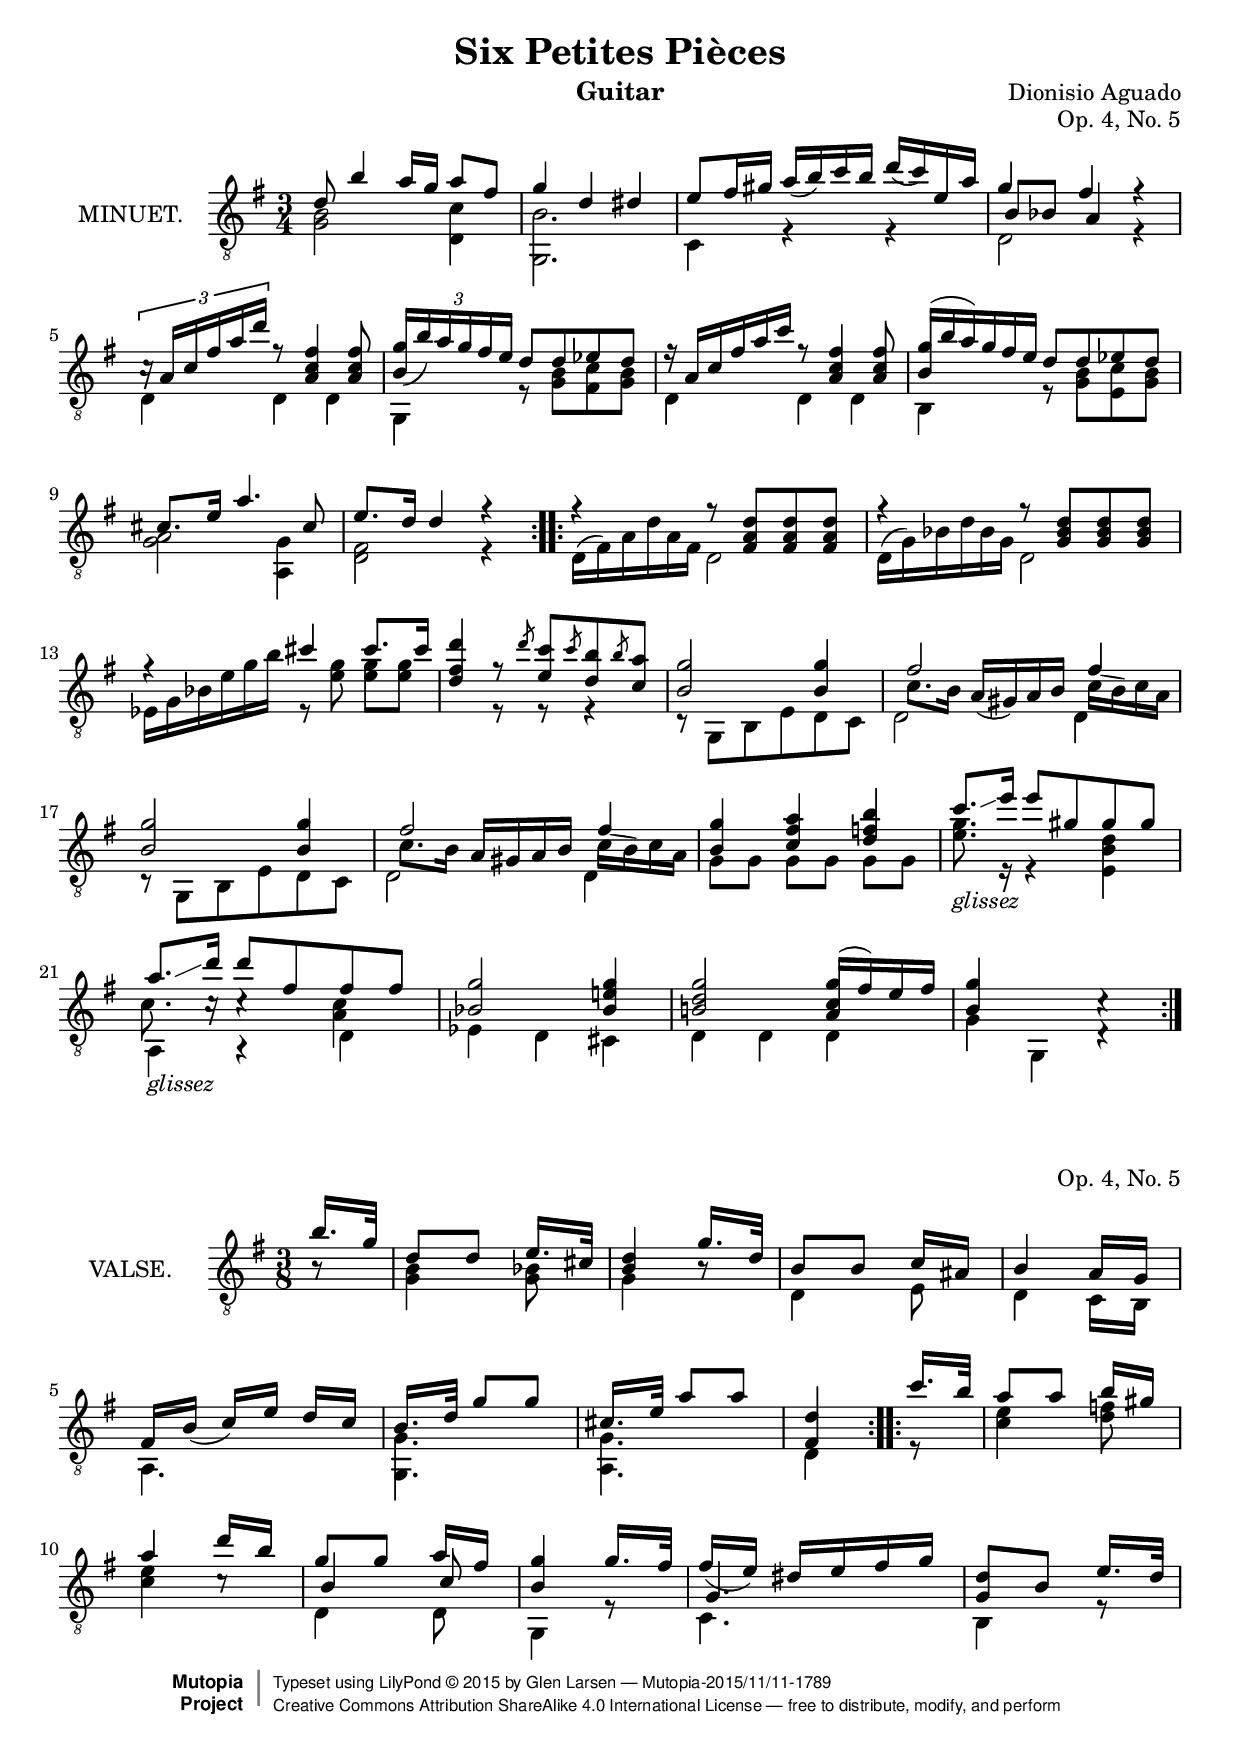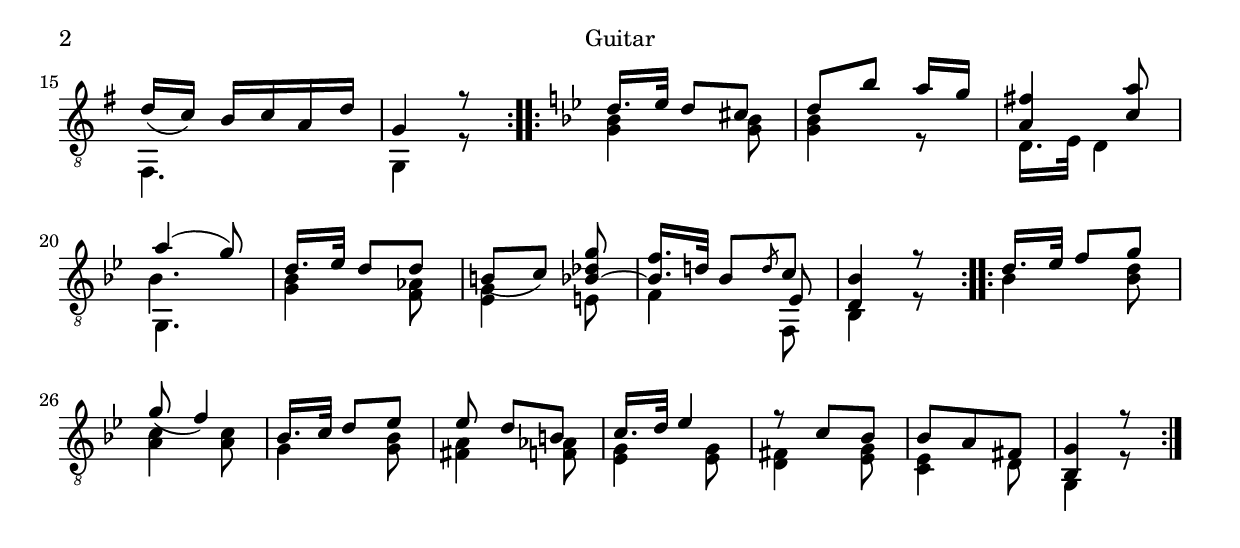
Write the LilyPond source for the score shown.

\version "2.18.2"

\header {
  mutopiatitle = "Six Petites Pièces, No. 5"
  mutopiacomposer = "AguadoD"
  title = "Six Petites Pièces"
  composer = "Dionisio Aguado"
  instrument = "Guitar"
  opus = "Op. 4, No. 5"
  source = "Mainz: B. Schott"
  % source = "Statens musikbibliotek - The Music Library of Sweden"
  % http://urn.kb.se/resolve?urn=urn:nbn:se:statensmusikverk-4033
  date = "1830"
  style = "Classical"
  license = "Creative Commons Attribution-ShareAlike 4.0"
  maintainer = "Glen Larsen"
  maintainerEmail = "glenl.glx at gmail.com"

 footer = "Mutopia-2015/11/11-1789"
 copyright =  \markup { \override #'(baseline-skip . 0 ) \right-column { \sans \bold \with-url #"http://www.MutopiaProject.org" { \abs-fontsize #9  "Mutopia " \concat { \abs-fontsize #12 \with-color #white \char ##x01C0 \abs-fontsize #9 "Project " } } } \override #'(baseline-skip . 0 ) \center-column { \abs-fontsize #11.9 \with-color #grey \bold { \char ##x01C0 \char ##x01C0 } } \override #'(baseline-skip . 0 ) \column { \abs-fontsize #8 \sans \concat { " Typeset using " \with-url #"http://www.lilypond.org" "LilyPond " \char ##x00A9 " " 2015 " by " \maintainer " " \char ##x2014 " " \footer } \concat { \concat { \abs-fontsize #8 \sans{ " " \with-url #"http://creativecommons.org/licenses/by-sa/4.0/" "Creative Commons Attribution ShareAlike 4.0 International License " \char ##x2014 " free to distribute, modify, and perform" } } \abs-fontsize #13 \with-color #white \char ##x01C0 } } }
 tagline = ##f
}

\layout {
  indent = 72\pt
  short-indent = 0\pt
}

glissez = \markup{ \italic glissez }
slurA = { \shape #'((0.5 . 0) (0.5 . -.5) (0.5 . -.5) (0.5 . 0)) Slur }

%%%
%%% First part: MINUET
%%%
mUpperVoice = \relative c' {
  \voiceOne
  \slurDown
  \repeat volta 2 {
    d8 b'4 a16[ g] a8[ fis]
    g4 d dis |
    e8[ fis16 gis] a([ b) c b] d([ c) e, a] |
    g4 fis s |
    \tuplet 3/2 { c16\rest a16[ c fis a d]} r8 <fis, c a>4 <fis c a>8 |
    \tuplet 3/2 { <b, g'>16([ b') a g fis e] } d8[ d ees d] |
    \omit TupletBracket \omit TupletNumber
    \tuplet 3/2 { r16 a16[ c fis a c] } r8 <fis, c a>4 <fis c a>8 |
    \tuplet 3/2 { \once\slurUp <b, g'>16([ b' a) g fis e] } d8[ d ees d] |
    cis8.[ e16] a4. cis,8 |
    e8.[ d16] d4 r |
  }
  \repeat volta 2 {
    r4 r8 <d a fis>8[ <d a fis>8 <d a fis>8] |
    r4 r8 <d bes g>8[ <d bes g>8 <d bes g>8] |
    r4 cis' cis8.[ cis16] |
    <d fis, d>4 r8 \slashedGrace{d8} <c e,>8[
      \slashedGrace{c8} <b d,>8 \slashedGrace{b8} <a c,>8] |
    <g b,>2 <g b,>4 |
    fis2 fis4 |
    <g b,>2 <g b,>4 |
    fis2 fis4 |
    <g b,>4 <a fis c> <b f d> |
    c8.[_\glissez\glissando e16] e8[ gis, gis gis] |
    a8.[_\glissez\glissando d16] d8[ fis, fis fis] |
    <g bes,>2 <g e! bes>4 |
    <g d b!>2 \slurUp<g c, a>16([ fis) e fis] |
    <g b,>4 s4 c,4\rest |
  }
}

mLowerVoice = \relative c {
  \voiceTwo
  \repeat volta 2 {
    <b' g>2 <c d,>4 |
    <b g,>2. |
    c,4 r r |
    << { \voiceTwo d2 r4 } \\
       { \voiceThree b'8[ bes] a4 r } >> |
    d,4 d d |
    g,4 r8 <g' b>8[ <fis c'> <g b>8] |
    d4 d d |
    b4 r8 <g' b>8[ <e c'> <g b>8] |
    <g a>2 <g a,>4 |
    <d fis>2 r4 |
  }
  \repeat volta 2 {
    \omit TupletNumber
    \tuplet 3/2 { d16^([ fis) a d a fis] } d2 |
    \tuplet 3/2 { d16^([ g) bes d bes g] } d2 |
    \tuplet 3/2 { ees16[ g bes e g b] } r8 <g e>8 <g e>8[ <g e>8] |
    s4 r8 r8 r4 |
    r8 g,,[ b e d c ] |
    << { \voiceThree\stemDown d2 d4 } \\
       { \voiceTwo\stemDown \once\override Beam.positions=#'(-1 . -2) c'8.[b16]
         \once\slurDown a(^[ gis) a b] \once\override Beam.positions=#'(-1.5 . -2.5)
         \slurA c[^( b) c a] } >> |
    r8 g,[ b e d c] |
    << { \voiceThree\stemDown d2 d4 } \\
       { \voiceTwo\stemDown \once\override Beam.positions=#'(-1.25 . -2) c'8.[b16] a^[ gis a b]
         \once\override Beam.positions=#'(-1.5 . -2.25) \slurA c[^( b) c a] } >> |
    g8 g g[ g] g g |
    <g' e>8. r16 r4 <d b e,> |
    << { \stemDown\shiftOn c8. c16\rest c4\rest <c a> } \\ { a,4 a\rest d} >> |
    ees4 d cis |
    d d d |
    g4 g, d'4\rest
  }
}

%%%
%%% Second part: WALZE
%%%
vUpperVoice = \relative c' {
  \voiceOne
  \key g \major
  \repeat volta 2 {
    \partial 8 { b'16.[ g32] } |
    d8[ d] e16.[ cis32] |
    <d b>4 g16.[ d32] |
    b8[ b] c16[ ais] |
    b4 a16[ g] |
    fis16[ b_(] c[) e] d[ c] |
    b16.[ d32] g8[ g] |
    cis,16.[ e32] a8[ a] |
    <d, fis,>4                  % Originally set with 3/8 measure,
                                % pretty sure this should be 1/4 to match the starting partial
  }
  \repeat volta 2 {
    c'16.[ b32] |
    a8[ a] b16[ gis] |
    a4 d16[ b] |
    g8[ g] a16[ fis] |
    <g b,>4 g16.[ fis32] |
    fis16_([ e)] dis[ e fis g] |
    <d g,>8[ b] e16.[ d32] |
    d16_([ c)] b16[ c a d] |
    g,4 r8
  }
  \key bes \major
  \repeat volta 2 {
    d'16.[ ees32] d8[ cis] |
    d8[ bes'] a16[ g] |
    <fis a,>4 <a c,>8 |
    a4( g8) |
    d16.[ ees32] d8[ d] |
    b8_([ c)] <g' des bes~>8 |
    <f bes,>16.[ d!32] bes8[ \slashedGrace{d8} c] |
    <bes d,>4 r8
  }
  \repeat volta 2 {
    d16.[ ees32] f8 g |
    g8_( f4) |
    bes,16.[ c32] d8 ees |
    ees8 d8[ b!] |
    c16.[ d32] ees4 |
    r8 c8[ bes] |
    bes8[ a fis] |
    <g bes,>4 r8
  }
}

vLowerVoice = \relative c' {
  \key g \major
  \voiceTwo
  \repeat volta 2 {
    \partial 8 { b8\rest } |
    <b g>4 <bes g>8 |
    g4 b8\rest |
    d,4 e8 |
    d4 c16[ b] |
    a4. |
    <g' g,>4. |
    <g a,>4. |
    d4
  }
  \repeat volta 2 {
    r8 |
    <c' e>4 <d f>8 |
    <c e>4 c8\rest |
    << { \voiceTwo d,4 d8 } \\ { \voiceThree b'4 c8 } >> |
    g,4 r8 |
    %<g' c,>4. |
    << { \voiceTwo c4. } \\ { \voiceThree g'4. } >> |
    b,4 r8 |
    fis4. |
    g4 r8
  }
  \key bes \major
  \repeat volta 2 {
    <bes' g>4 <bes g>8 |
    <bes g>4 r8 |
    d,16.[ ees32] d4 |
    << { \voiceThree\stemDown bes'4. } \\ { \voiceTwo g,4.} >> |
    <bes' g>4 <aes f>8 |
    <g ees>4 e8 |
    << { \voiceTwo f4 f,8 } \\ { \voiceThree s4 ees'8 } >> |
    bes4 r8
  }
  \repeat volta 2 {
    bes'4 <d bes>8 |
    <c a>4 <c a>8 |
    g4 <bes g>8 |
    <a fis>4 <aes f>8 |
    <g ees>4 <g ees>8 |
    <fis d>4 <g ees>8 |
    <ees c>4 d8 |
    g,4 r8
  }
}

%%%
%%% SYSTEMS
%%%
\score {			% Minuet
  <<
    \new Staff = "Guitar"
    <<
      \set Staff.instrumentName = #"MINUET."
      \key g \major
      \time 3/4
      \clef "treble_8"
      \mergeDifferentlyHeadedOn
      \context Voice = "mUpperVoice" \mUpperVoice
      \context Voice = "mLowerVoice" \mLowerVoice
   >>
 >>
  \layout {}
}

\score {			% Waltz
  <<
    \new Staff = "Guitar"
    <<
      \set Staff.instrumentName = #"VALSE."
      \time 3/8
      \clef "treble_8"
      \mergeDifferentlyHeadedOn
      \context Voice = "vUpperVoice" \vUpperVoice
      \context Voice = "vLowerVoice" \vLowerVoice
   >>
 >>
  \layout {}
}

%%%
%%% MIDI
%%%
\score {
  \new Staff="Guitar"
  <<
    \set Staff.midiInstrument = #"acoustic guitar (nylon)"
    \key g \major
    \time 3/4
    \mUpperVoice
    \mLowerVoice
  >>
  \midi {
    \tempo 4 = 100
  }
}

\score {
  \new Staff="Guitar"
  <<
    \set Staff.midiInstrument = #"acoustic guitar (nylon)"
    \time 3/8
    \vUpperVoice
    \vLowerVoice
  >>
  \midi {
    \tempo 4 = 100
  }
}
